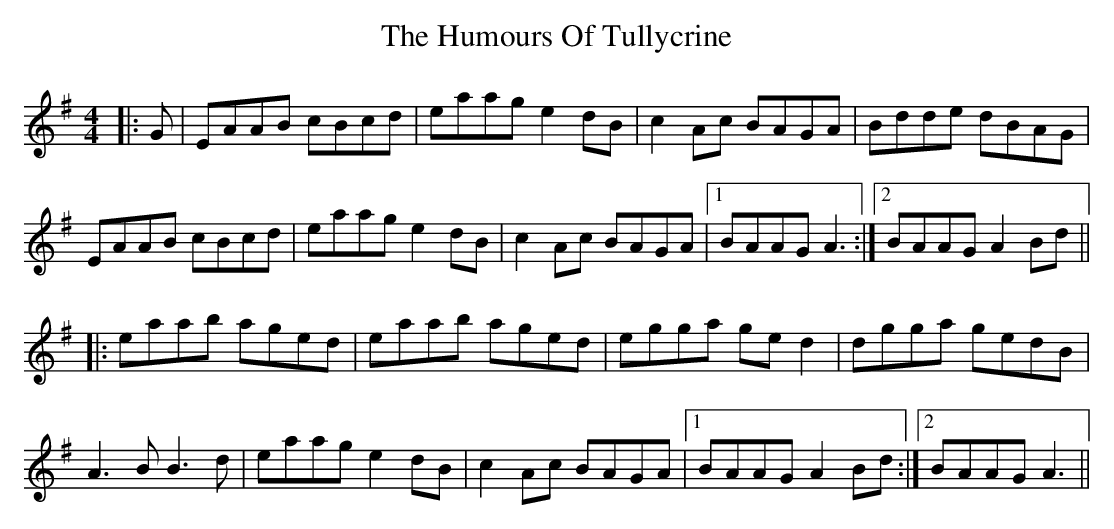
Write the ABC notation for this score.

X:1
T: Humours Of Tullycrine, The
M: 4/4
L: 1/8
K: Ador
|:G|EAAB cBcd|eaag e2dB|c2Ac BAGA|Bdde dBAG|
EAAB cBcd|eaag e2dB|c2Ac BAGA|1BAAG A3:|2BAAG A2Bd||
|:eaab aged|eaab aged|egga ged2|dgga gedB|
A3B B3d|eaag e2dB|c2Ac BAGA|1BAAG A2Bd:|2BAAG A3||


Humours of Tullycrane
After listening carefully to the Vallely's version I think Cillian plays the tune in Edor on a Low F-Whistle. There are a lot of rolls on Cnat otherwise, and in Edor that's just ordinars G rolls - fitting much better at least to my skills on flute and whistle
The versions goes then like that:
K:Edor
M:C|
BA|GEEF ~G3A|Beed (3BcB AF|GEEG FEDE|FAAB AFED|
EDEF G3A|Beed B2 AF|G3B AFDF|GEED E2:|
(3FGA|Be~e2 edBA|Be~e2 edBA|Bd~d2 dBAd|(3Bcd ce dBAF|
EDEF G3A|Beed B2 AF|G3B AFDF|GEED E2 (3FGA |
|Beed edBA|Beed edBA|Bddc dBAd|(3Bcd ce dBAF|
EDEF G3A|Beed B2 AF|G3B AFDF|GEED E2|
